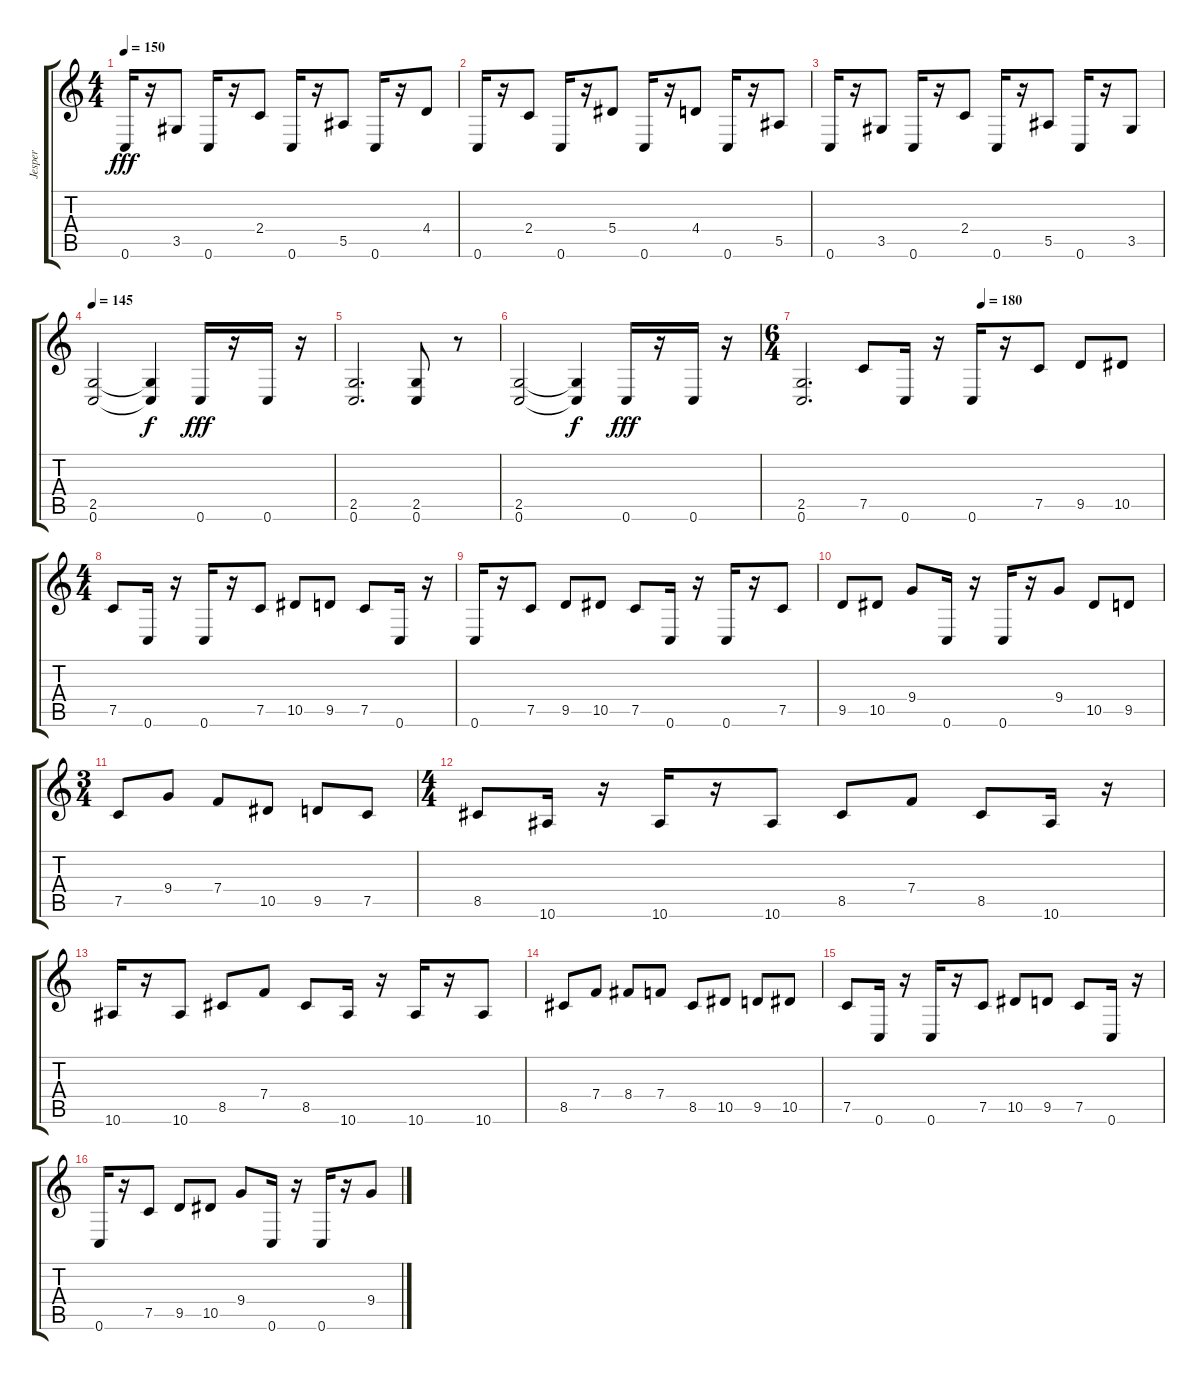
\track ("Jesper" "Jesper") {instrument overdrivenguitar}
\staff {score tabs}
\tuning (C4 G3 Eb3 Bb2 F2 C2) {hide}
\ts (4 4)
\tempo 150
\clef g2
\ks c
0.6.16{dy fff} r.16 3.5.8 0.6.16 r.16 2.4.8 0.6.16 r.16 5.5.8 0.6.16 r.16 4.4.8 |
0.6.16 r.16 2.4.8 0.6.16 r.16 5.4.8 0.6.16 r.16 4.4.8 0.6.16 r.16 5.5.8 |
0.6.16 r.16 3.5.8 0.6.16 r.16 2.4.8 0.6.16 r.16 5.5.8 0.6.16 r.16 3.5.8 |
\tempo 145
(2.5 0.6).2 (2.5{t} 0.6{t}).4{dy f} 0.6.16{dy fff} r.16 0.6.16 r.16 |
(2.5 0.6).2{d} (2.5 0.6).8 r.8 |
(2.5 0.6).2 (2.5{t} 0.6{t}).4{dy f} 0.6.16{dy fff} r.16 0.6.16 r.16 |
\ts (6 4)
\tempo (180 0.5)
(2.5 0.6).2{d} 7.5.8 0.6.16 r.16 0.6.16 r.16 7.5.8 9.5.8 10.5.8 |
\ts (4 4)
7.5.8 0.6.16 r.16 0.6.16 r.16 7.5.8 10.5.8 9.5.8 7.5.8 0.6.16 r.16 |
0.6.16 r.16 7.5.8 9.5.8 10.5.8 7.5.8 0.6.16 r.16 0.6.16 r.16 7.5.8 |
9.5.8 10.5.8 9.4.8 0.6.16 r.16 0.6.16 r.16 9.4.8 10.5.8 9.5.8 |
\ts (3 4)
7.5.8 9.4.8 7.4.8 10.5.8 9.5.8 7.5.8 |
\ts (4 4)
8.5.8 10.6.16 r.16 10.6.16 r.16 10.6.8 8.5.8 7.4.8 8.5.8 10.6.16 r.16 |
10.6.16 r.16 10.6.8 8.5.8 7.4.8 8.5.8 10.6.16 r.16 10.6.16 r.16 10.6.8 |
8.5.8 7.4.8 8.4.8 7.4.8 8.5.8 10.5.8 9.5.8 10.5.8 |
7.5.8 0.6.16 r.16 0.6.16 r.16 7.5.8 10.5.8 9.5.8 7.5.8 0.6.16 r.16 |
0.6.16 r.16 7.5.8 9.5.8 10.5.8 9.4.8 0.6.16 r.16 0.6.16 r.16 9.4.8
